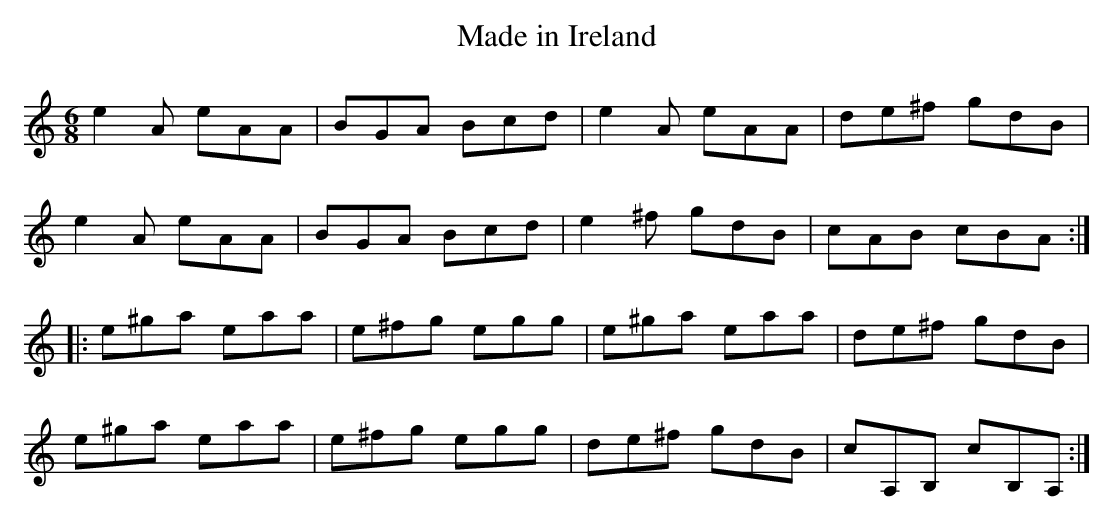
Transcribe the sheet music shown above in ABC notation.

X:1
T:Made in Ireland
M:6/8
L:1/8
K:Amin
e2A eAA|BGA Bcd|e2A eAA|de^f gdB|
e2A eAA|BGA Bcd|e2^f gdB|cAB cBA:|
|:e^ga eaa|e^fg egg|e^ga eaa|de^f gdB|
e^ga eaa|e^fg egg|de^f gdB|cA,B, cB,A,:|
